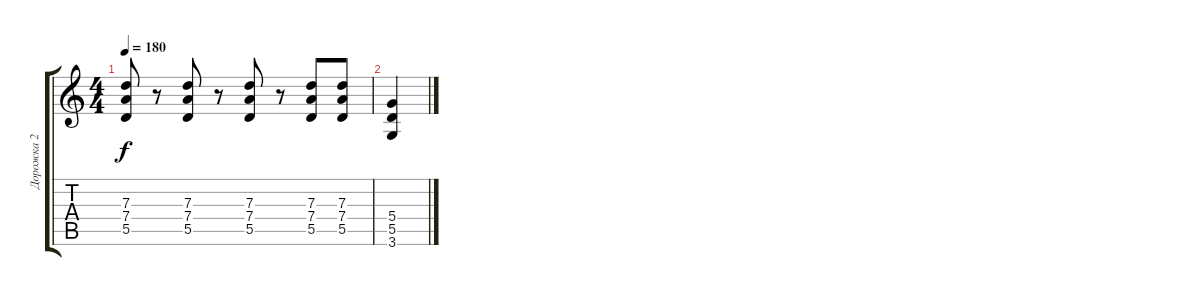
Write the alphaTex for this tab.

\track ("Дорожка 2" "Дорожка 2") {instrument distortionguitar}
\staff {score tabs}
\tuning (E4 B3 G3 D3 A2 E2) {hide}
\ts (4 4)
\tempo 180
\clef g2
\ks c
(7.3 7.4 5.5).8{dy f} r.8 (7.3 7.4 5.5).8 r.8 (7.3 7.4 5.5).8 r.8 (7.3 7.4 5.5).8 (7.3 7.4 5.5).8 |
(5.4 5.5 3.6).4
